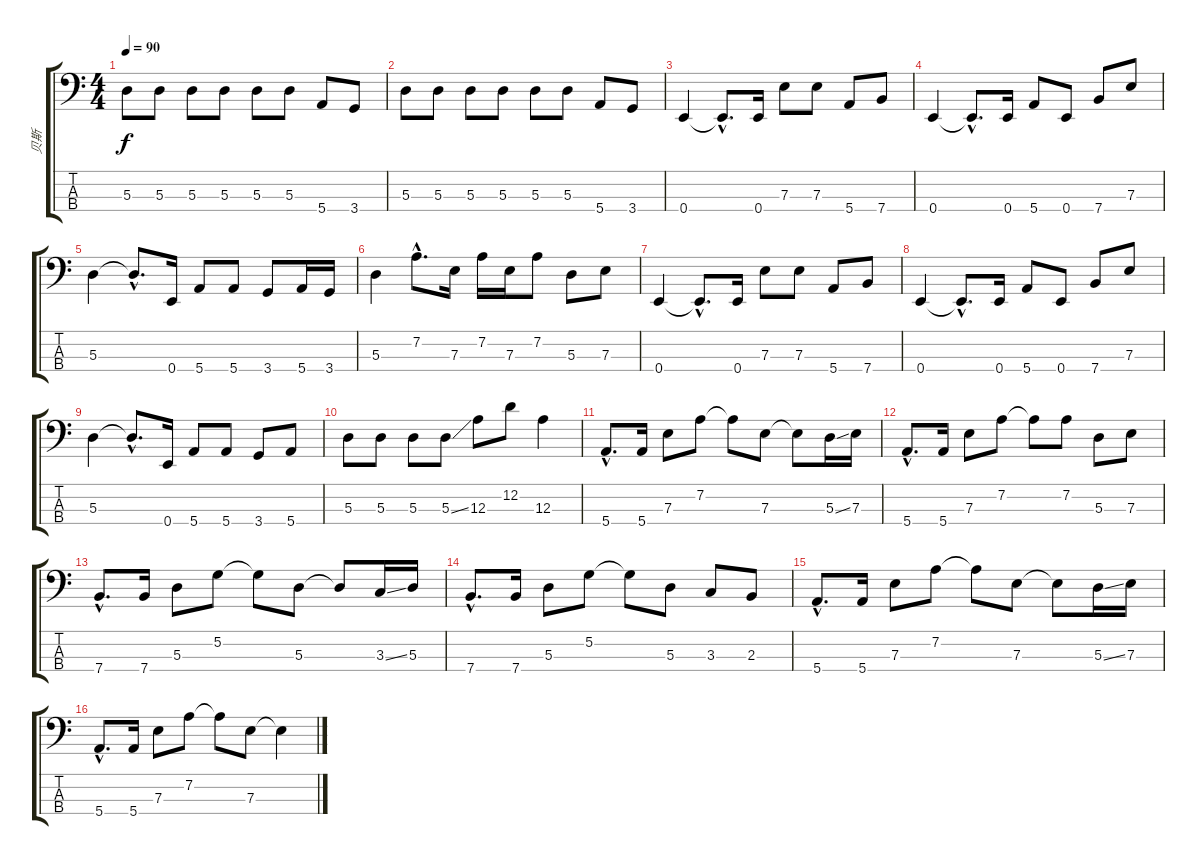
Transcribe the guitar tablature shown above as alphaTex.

\track ("贝斯" "贝斯") {instrument electricbassfinger}
\staff {score tabs}
\tuning (G2 D2 A1 E1) {hide}
\ts (4 4)
\tempo 90
\clef f4
\ks c
5.3.8{dy f} 5.3.8 5.3.8 5.3.8 5.3.8 5.3.8 5.4.8 3.4.8 |
5.3.8 5.3.8 5.3.8 5.3.8 5.3.8 5.3.8 5.4.8 3.4.8 |
0.4.4 0.4{hac t}.8{d} 0.4.16 7.3.8 7.3.8 5.4.8 7.4.8 |
0.4.4 0.4{hac t}.8{d} 0.4.16 5.4.8 0.4.8 7.4.8 7.3.8 |
5.3.4 5.3{hac t}.8{d} 0.4.16 5.4.8 5.4.8 3.4.8 5.4.16 3.4.16 |
5.3.4 7.2{hac}.8{d} 7.3.16 7.2.16 7.3.16 7.2.8 5.3.8 7.3.8 |
0.4.4 0.4{hac t}.8{d} 0.4.16 7.3.8 7.3.8 5.4.8 7.4.8 |
0.4.4 0.4{hac t}.8{d} 0.4.16 5.4.8 0.4.8 7.4.8 7.3.8 |
5.3.4 5.3{hac t}.8{d} 0.4.16 5.4.8 5.4.8 3.4.8 5.4.8 |
5.3.8 5.3.8 5.3.8 5.3{ss}.8 12.3.8 12.2.8 12.3.4 |
5.4{hac}.8{d} 5.4.16 7.3.8 7.2.8 7.2{t}.8 7.3.8 7.3{t}.8 5.3{ss}.16 7.3.16 |
5.4{hac}.8{d} 5.4.16 7.3.8 7.2.8 7.2{t}.8 7.2.8 5.3.8 7.3.8 |
7.4{hac}.8{d} 7.4.16 5.3.8 5.2.8 5.2{t}.8 5.3.8 5.3{t}.8 3.3{ss}.16 5.3.16 |
7.4{hac}.8{d} 7.4.16 5.3.8 5.2.8 5.2{t}.8 5.3.8 3.3.8 2.3.8 |
5.4{hac}.8{d} 5.4.16 7.3.8 7.2.8 7.2{t}.8 7.3.8 7.3{t}.8 5.3{ss}.16 7.3.16 |
5.4{hac}.8{d} 5.4.16 7.3.8 7.2.8 7.2{t}.8 7.3.8 7.3{t}.4
